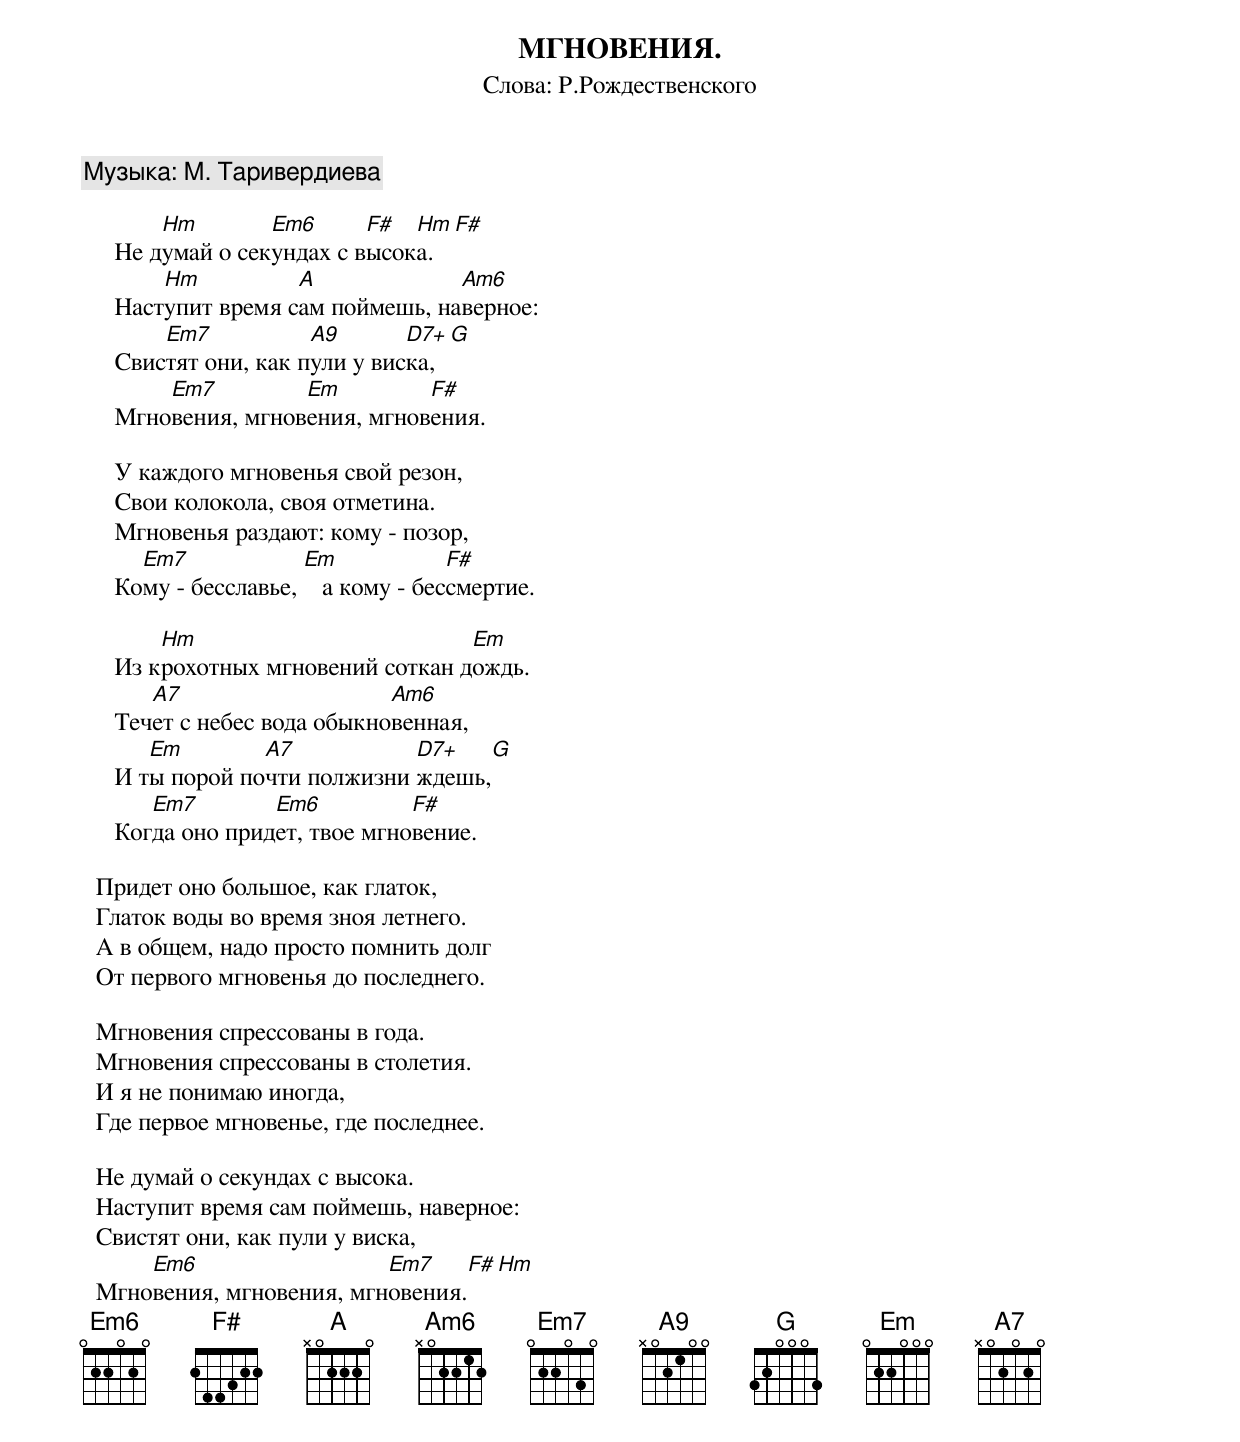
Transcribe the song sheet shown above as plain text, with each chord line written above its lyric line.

                       МГHОВЕHИЯ.
  Слова: Р.Рождественского
  Музыка: М. Таpивеpдиева

         Hm        Em6      F#  Hm   F#
     Hе думай о секундах с высока.
         Hm          A             Am6
     Hаступит время сам поймешь, наверное:
         Em7           A9       D7+   G
     Свистят они, как пули у виска,
         Em7         Em         F#
     Мгновения, мгновения, мгновения.

     У каждого мгновенья свой резон,
     Свои колокола, своя отметина.
     Мгновенья раздают: кому - позор,
       Em7             Em             F#
     Кому - бесславье,    а кому - бессмертие.

         Hm                         Em
     Из крохотных мгновений соткан дождь.
        A7                    Am6
     Течет с небес вода обыкновенная,
        Em        A7           D7+     G
     И ты порой почти полжизни ждешь,
        Em7        Em6          F#
     Когда оно придет, твое мгновение.

  Придет оно большое, как глаток,
  Глаток воды во время зноя летнего.
  А в общем, надо просто помнить долг
  От первого мгновенья до последнего.

  Мгновения спрессованы в года.
  Мгновения спрессованы в столетия.
  И я не понимаю иногда,
  Где первое мгновенье, где последнее.

  Hе думай о секундах с высока.
  Hаступит время сам поймешь, наверное:
  Свистят они, как пули у виска,
      Em6                  Em7      F#       Hm
  Мгновения, мгновения, мгновения.
